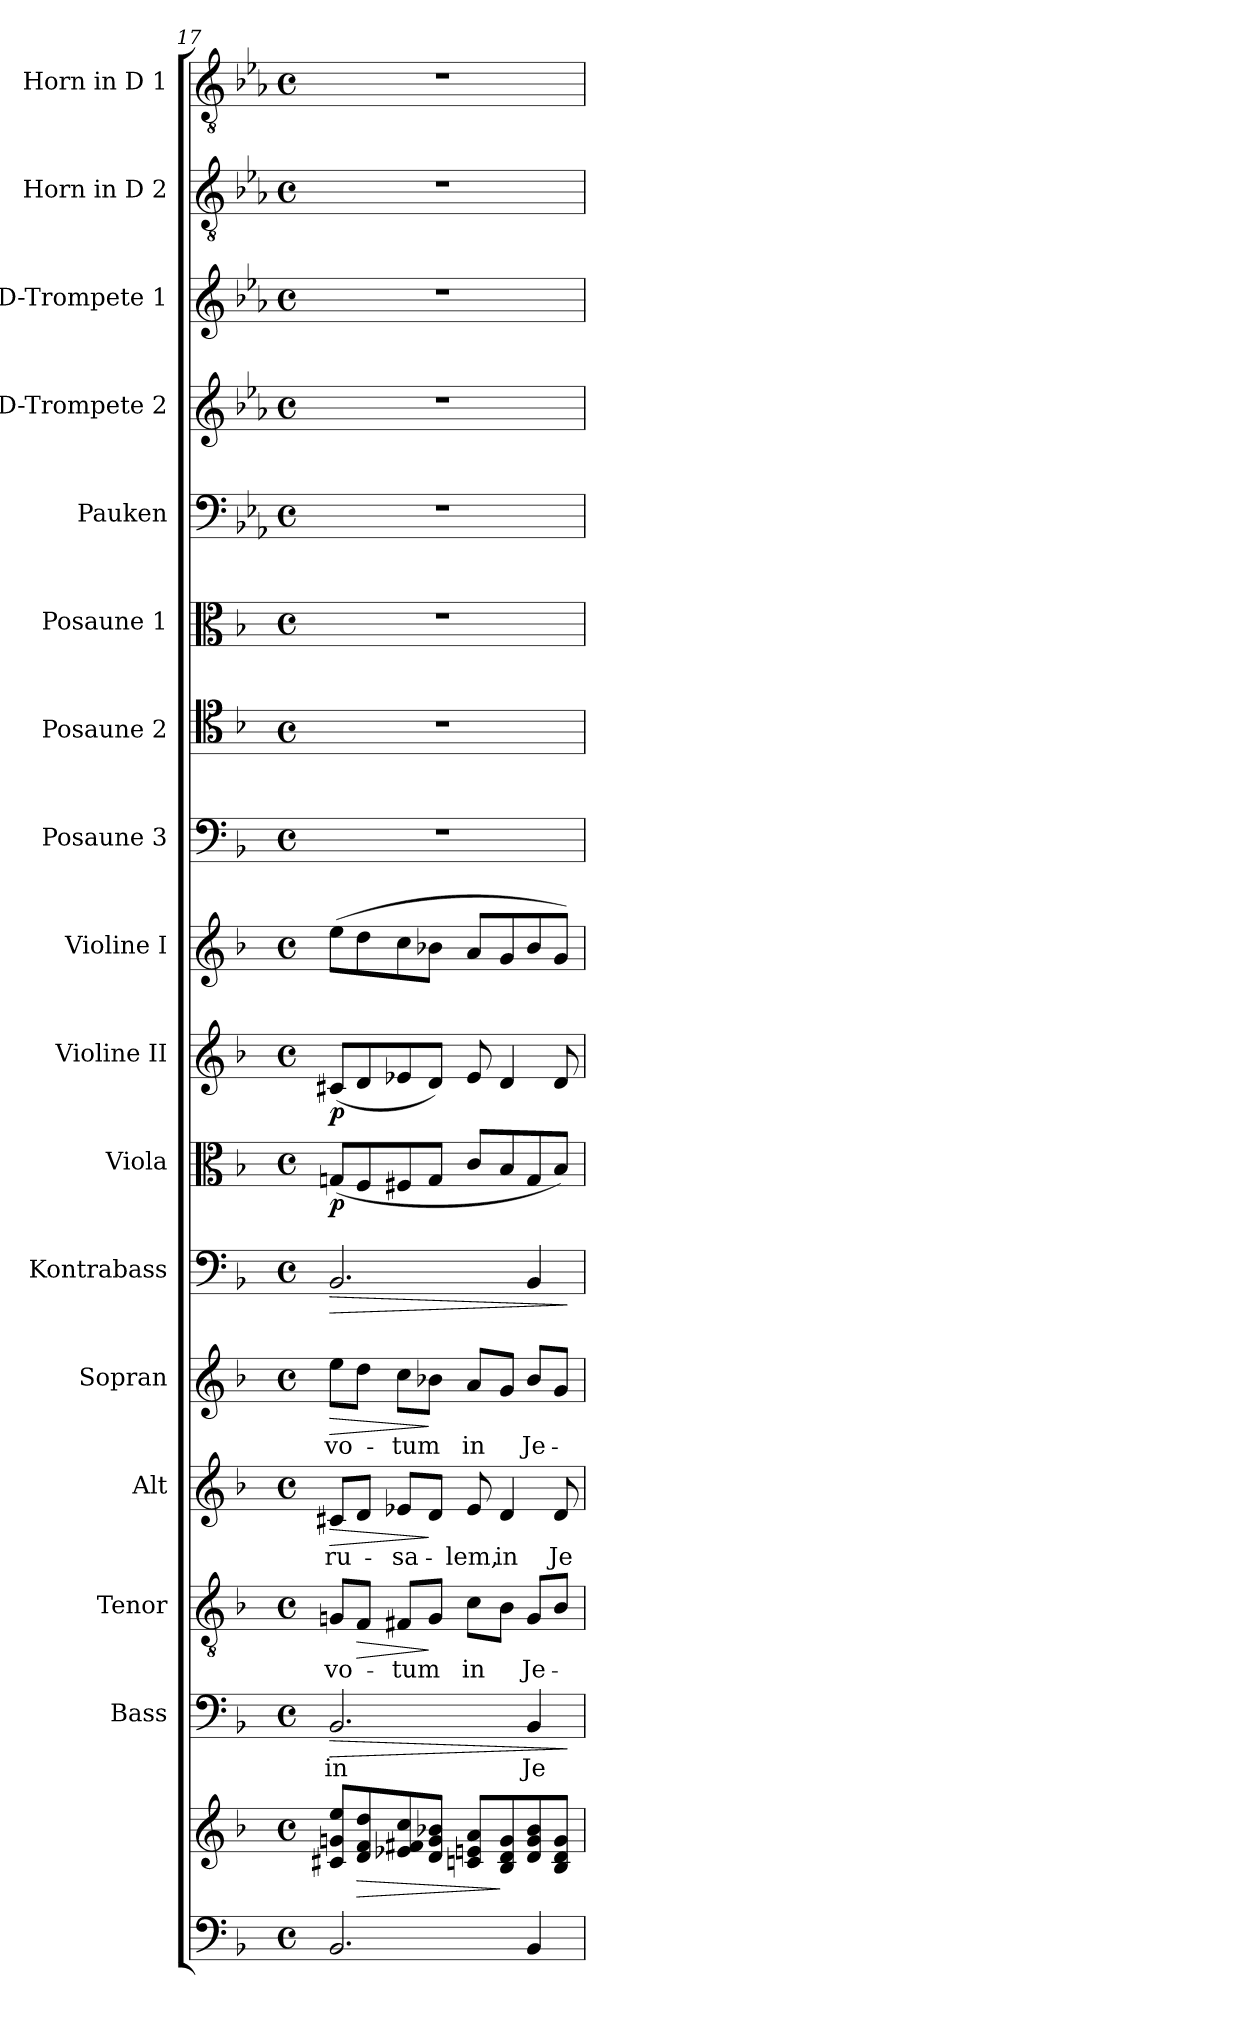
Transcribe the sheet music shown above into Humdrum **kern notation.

**kern	**kern	**dynam	**kern	**text	**dynam	**kern	**text	**dynam	**kern	**text	**dynam	**kern	**text	**dynam	**kern	**dynam	**kern	**dynam	**kern	**dynam	**kern	**kern	**kern	**kern	**kern	**kern	**kern	**kern	**kern
*part17	*part17	*part17	*part16	*part16	*part16	*part15	*part15	*part15	*part14	*part14	*part14	*part13	*part13	*part13	*part12	*part12	*part11	*part11	*part10	*part10	*part9	*part8	*part7	*part6	*part5	*part4	*part3	*part2	*part1
*staff18	*staff17	*staff17/18	*staff16	*staff16	*staff16	*staff15	*staff15	*staff15	*staff14	*staff14	*staff14	*staff13	*staff13	*staff13	*staff12	*staff12	*staff11	*staff11	*staff10	*staff10	*staff9	*staff8	*staff7	*staff6	*staff5	*staff4	*staff3	*staff2	*staff1
*	*	*	*I"Bass	*	*	*I"Tenor	*	*	*I"Alt	*	*	*I"Sopran	*	*	*I"Kontrabass	*	*I"Viola	*	*I"Violine II	*	*I"Violine I	*I"Posaune 3	*I"Posaune 2	*I"Posaune 1	*I"Pauken	*I"D-Trompete 2	*I"D-Trompete 1	*I"Horn in D 2	*I"Horn in D 1
*	*	*	*I'B.	*	*	*I'T.	*	*	*I'A.	*	*	*I'S.	*	*	*I'Kb.	*	*I'Vla.	*	*I'Vl. II	*	*I'Vl. I	*I'Pos. 3	*I'Pos. 2	*I'Pos. 1	*I'Pk.	*I'D Trp. 2	*I'D Trp. 1	*I'Hrn. 2	*I'Hrn. 1
*clefF4	*clefG2	*	*clefF4	*	*	*clefGv2	*	*	*clefG2	*	*	*clefG2	*	*	*clefF4	*	*clefC3	*	*clefG2	*	*clefG2	*clefF4	*clefC4	*clefC3	*clefF4	*clefG2	*clefG2	*clefGv2	*clefGv2
*	*	*	*	*	*	*	*	*	*	*	*	*	*	*	*ITrd7c12	*	*	*	*	*	*	*	*	*	*ITrd-1c-2	*ITrd-1c-2	*ITrd-1c-2	*ITrd-1c-2	*ITrd-1c-2
*k[b-]	*k[b-]	*	*k[b-]	*	*	*k[b-]	*	*	*k[b-]	*	*	*k[b-]	*	*	*k[b-]	*	*k[b-]	*	*k[b-]	*	*k[b-]	*k[b-]	*k[b-]	*k[b-]	*k[b-]	*k[b-]	*k[b-]	*k[b-]	*k[b-]
*F:	*F:	*	*F:	*	*	*F:	*	*	*F:	*	*	*F:	*	*	*F:	*	*F:	*	*F:	*	*F:	*F:	*F:	*F:	*F:	*F:	*F:	*F:	*F:
*M4/4	*M4/4	*	*M4/4	*	*	*M4/4	*	*	*M4/4	*	*	*M4/4	*	*	*M4/4	*	*M4/4	*	*M4/4	*	*M4/4	*M4/4	*M4/4	*M4/4	*M4/4	*M4/4	*M4/4	*M4/4	*M4/4
*met(c)	*met(c)	*	*met(c)	*	*	*met(c)	*	*	*met(c)	*	*	*met(c)	*	*	*met(c)	*	*met(c)	*	*met(c)	*	*met(c)	*met(c)	*met(c)	*met(c)	*met(c)	*met(c)	*met(c)	*met(c)	*met(c)
=17	=17	=17	=17	=17	=17	=17	=17	=17	=17	=17	=17	=17	=17	=17	=17	=17	=17	=17	=17	=17	=17	=17	=17	=17	=17	=17	=17	=17	=17
!	!	!	!	!LO:LY:b	!LO:HP:b	!	!LO:LY:b	!	!	!LO:LY:b	!LO:HP:b	!	!LO:LY:b	!LO:HP:b	!	!LO:HP:b	!	!LO:DY:b	!	!LO:DY:b	!	!	!	!	!	!	!	!	!
2.BB-/	8c#X/ 8gn/ 8ee/L	.	2.BB-/	in	>	8Gn/L	vo-	.	8c#X/L	-ru-	>	8ee\L	vo-	>	2.BBB-/	>	(<8Gn/L	p	(<8c#X/L	p	(>8ee\L	1r	1r	1r	1r	1r	1r	1r	1r
!	!	!LO:HP:b	!	!	!	!	!	!LO:HP:b	!	!	!	!	!	!	!	!	!	!	!	!	!	!	!	!	!	!	!	!	!
.	8d/ 8f/ 8dd/	>	.	.	.	8F/J	.	>	8d/J	.	.	8dd\J	.	.	.	.	8F/	.	8d/	.	8dd\	.	.	.	.	.	.	.	.
!	!	!	!	!	!	!	!LO:LY:b	!	!	!LO:LY:b	!	!	!LO:LY:b	!	!	!	!	!	!	!	!	!	!	!	!	!	!	!	!
.	8e-X/ 8f#X/ 8cc/	.	.	.	.	8F#X/L	-tum	.	8e-X/L	-sa-	.	8cc\L	-tum	.	.	.	8F#X/	.	8e-X/	.	8cc\	.	.	.	.	.	.	.	.
.	8d/ 8g/ 8b-X/J	.	.	.	.	8G/J	.	]	8d/J	.	]	8b-X\J	.	]	.	.	8G/J	.	8d/J)	.	8b-X\J	.	.	.	.	.	.	.	.
!	!	!	!	!	!	!	!LO:LY:b	!	!	!LO:LY:b	!	!	!LO:LY:b	!	!	!	!	!	!	!	!	!	!	!	!	!	!	!	!
.	8cn/ 8en/ 8a/L	.	.	.	.	8c\L	in	.	8e-/	-lem,	.	8a/L	in	.	.	.	8c/L	.	8e-/	.	8a/L	.	.	.	.	.	.	.	.
!	!	!	!	!	!	!	!	!	!	!LO:LY:b	!	!	!	!	!	!	!	!	!	!	!	!	!	!	!	!	!	!	!
.	8B-/ 8d/ 8g/	]	.	.	.	8B-\J	.	.	4d/	in	.	8g/J	.	.	.	.	8B-/	.	4d/	.	8g/	.	.	.	.	.	.	.	.
!	!	!	!	!LO:LY:b	!	!	!LO:LY:b	!	!	!	!	!	!LO:LY:b	!	!	!	!	!	!	!	!	!	!	!	!	!	!	!	!
4BB-/	8d/ 8g/ 8b-/	.	4BB-/	Je-	.	8G/L	Je-	.	.	.	.	8b-/L	Je-	.	4BBB-/	.	8G/	.	.	.	8b-/	.	.	.	.	.	.	.	.
!	!	!	!	!	!	!	!	!	!	!LO:LY:b	!	!	!	!	!	!	!	!	!	!	!	!	!	!	!	!	!	!	!
.	8B-/ 8d/ 8g/J	.	.	.	.	8B-/J	.	.	8d/	Je-	.	8g/J	.	.	.	.	8B-/J)	.	8d/	.	8g/J)	.	.	.	.	.	.	.	.
.	.	.	.	.	]	.	.	.	.	.	.	.	.	.	.	]	.	.	.	.	.	.	.	.	.	.	.	.	.
=	=	=	=	=	=	=	=	=	=	=	=	=	=	=	=	=	=	=	=	=	=	=	=	=	=	=	=	=	=
*-	*-	*-	*-	*-	*-	*-	*-	*-	*-	*-	*-	*-	*-	*-	*-	*-	*-	*-	*-	*-	*-	*-	*-	*-	*-	*-	*-	*-	*-
